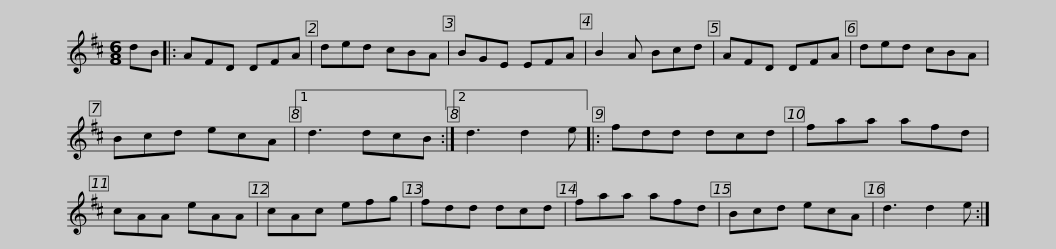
X:1
L:1/8
M:6/8
I:linebreak $
K:D
V:1 treble
V:1
 dB |: AFD DFA | ded cBA | BGE EFA | B2 A Bcd | %5
 AFD DFA | ded cBA | Bcd ecA |1$ d3 dcB :|2 d3 d2 e |: %10
 fdd dcd | faa afd | cAA eAA | cAc efg | fdd dcd |$ %15
 faa afd | Bcd ecA | d3 d2 e :| %18
